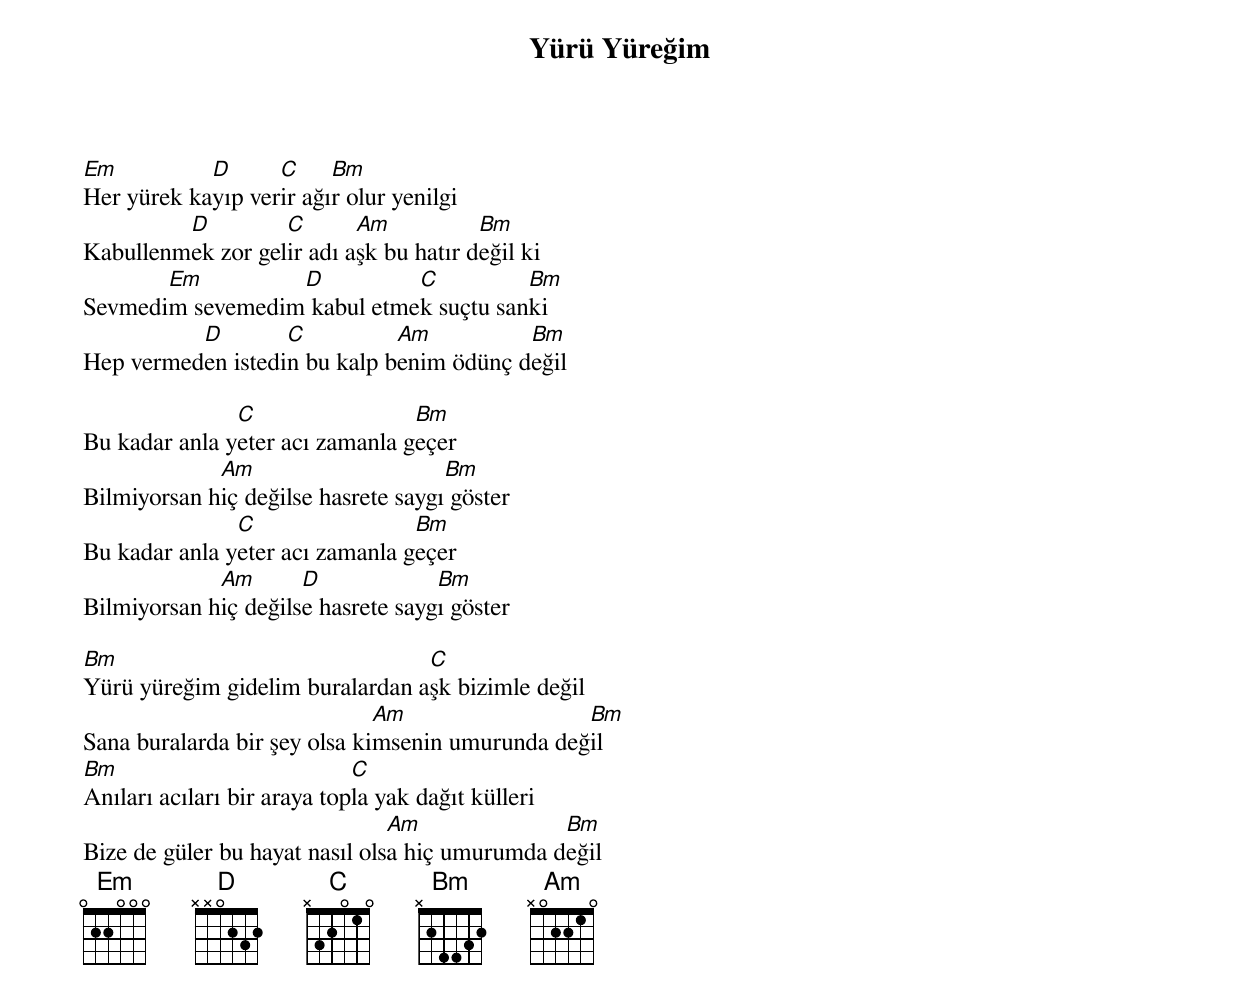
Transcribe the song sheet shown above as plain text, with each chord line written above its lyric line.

{title: Yürü Yüreğim}
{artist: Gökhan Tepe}

Em          D      C     Bm
Her yürek kayıp verir ağır olur yenilgi
         D         C       Am           Bm
Kabullenmek zor gelir adı aşk bu hatır değil ki
       Em         D          C          Bm
Sevmedim sevemedim kabul etmek suçtu sanki
          D        C          Am          Bm
Hep vermeden istedin bu kalp benim ödünç değil

               C                 Bm
Bu kadar anla yeter acı zamanla geçer
             Am                      Bm
Bilmiyorsan hiç değilse hasrete saygı göster
               C                 Bm
Bu kadar anla yeter acı zamanla geçer
             Am       D             Bm
Bilmiyorsan hiç değilse hasrete saygı göster

Bm                               C
Yürü yüreğim gidelim buralardan aşk bizimle değil
                              Am                 Bm
Sana buralarda bir şey olsa kimsenin umurunda değil
Bm                           C
Anıları acıları bir araya topla yak dağıt külleri
                                Am              Bm
Bize de güler bu hayat nasıl olsa hiç umurumda değil
